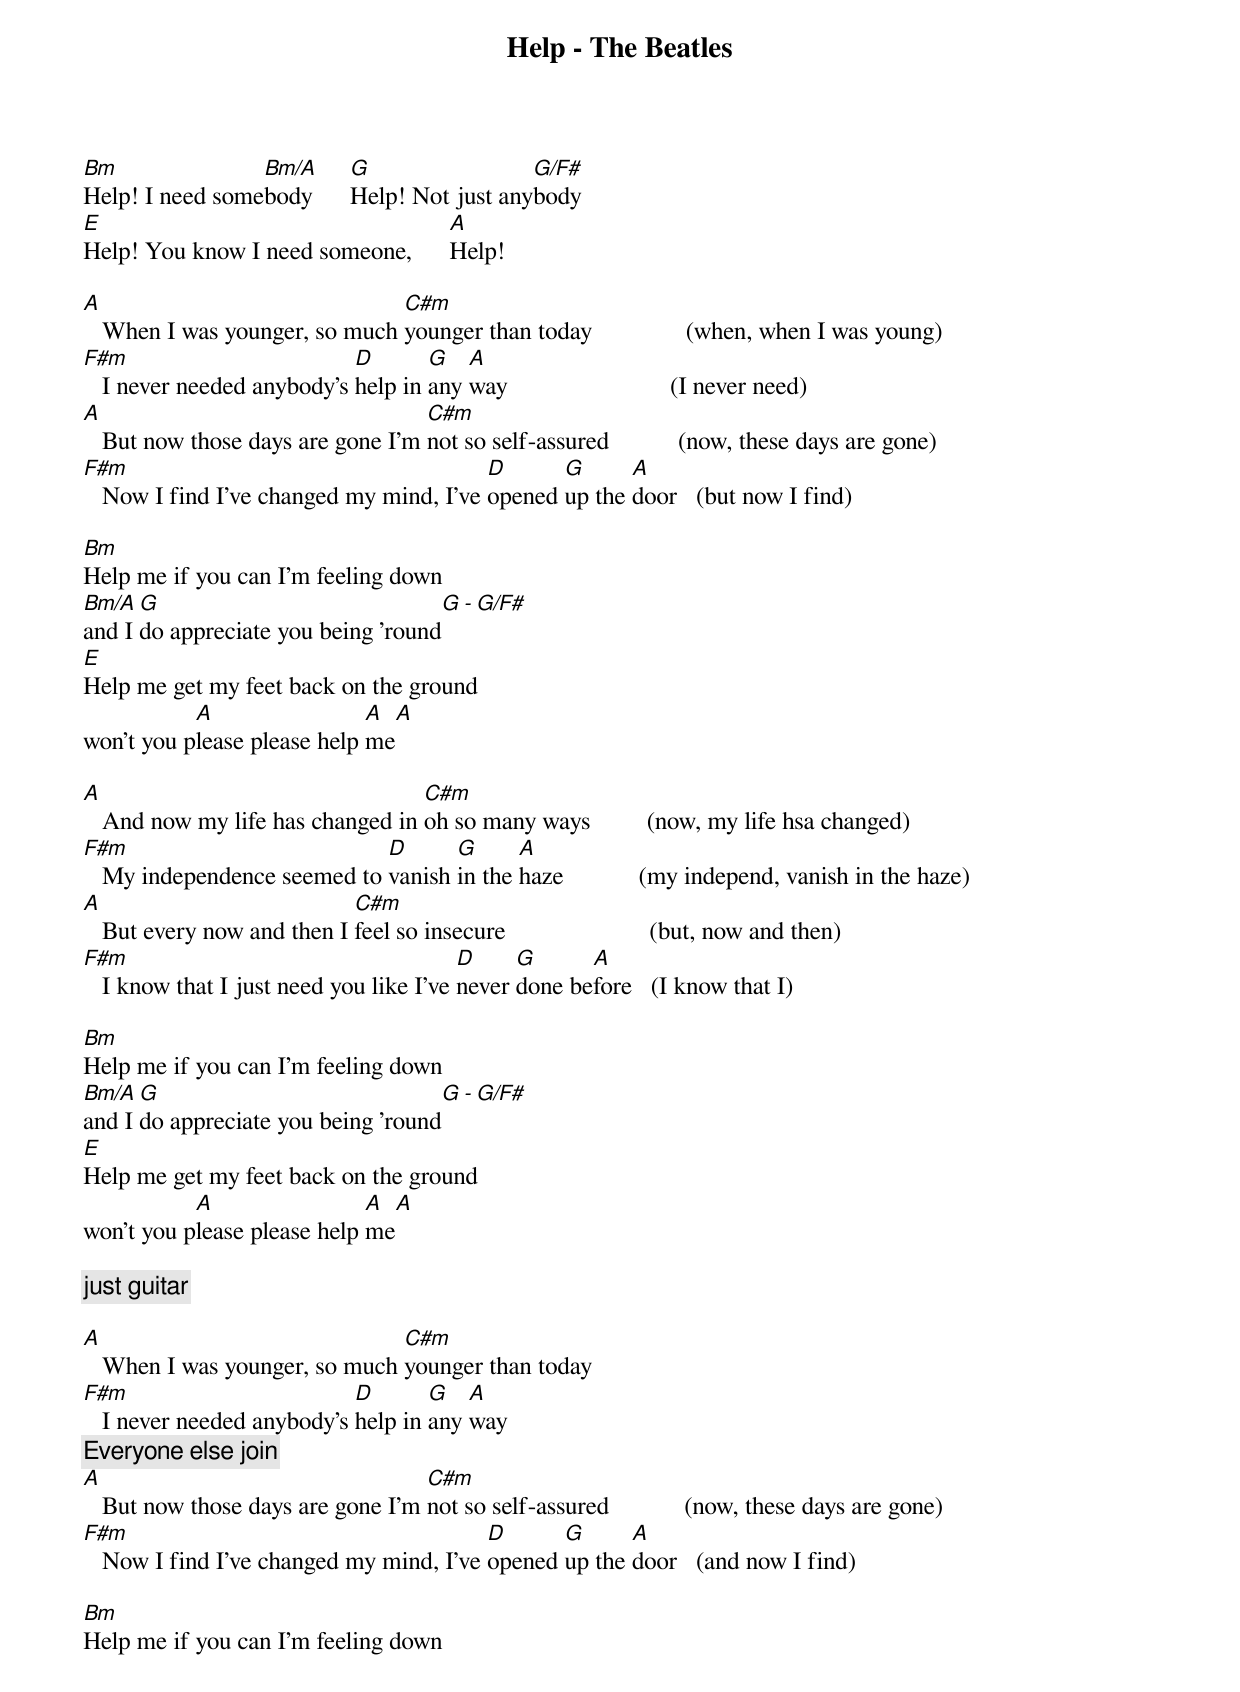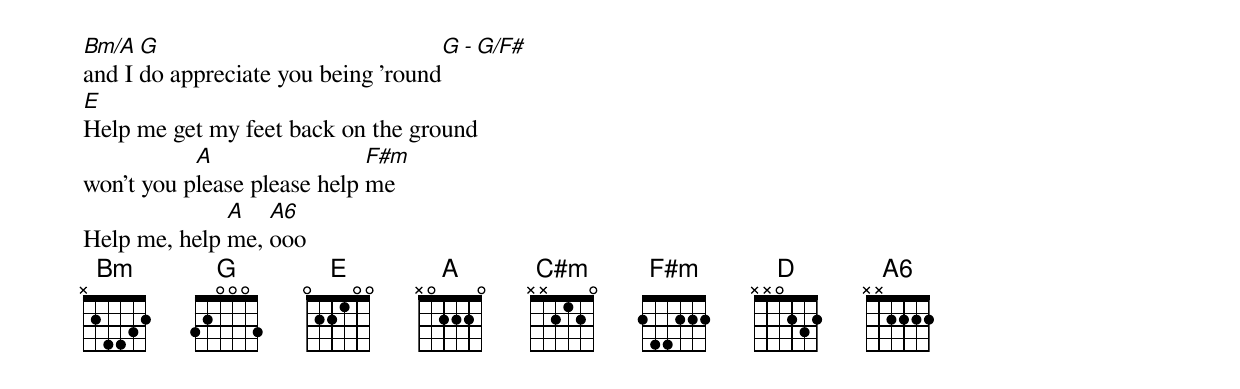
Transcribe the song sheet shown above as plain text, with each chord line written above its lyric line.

Help - The Beatles

Bm               Bm/A      G                 G/F#
Help! I need somebody      Help! Not just anybody
E                                   A
Help! You know I need someone,      Help!

A                              C#m
   When I was younger, so much younger than today               (when, when I was young)
F#m                         D       G   A
   I never needed anybody's help in any way                          (I never need)
A                                  C#m
   But now those days are gone I'm not so self-assured           (now, these days are gone)
F#m                                      D      G      A
   Now I find I've changed my mind, I've opened up the door   (but now I find)

Bm
Help me if you can I'm feeling down
Bm/A  G                               G - G/F#
and I do appreciate you being 'round
E
Help me get my feet back on the ground
           A                 A     A
won't you please please help me

A                                 C#m
   And now my life has changed in oh so many ways         (now, my life hsa changed)
F#m                          D      G      A
   My independence seemed to vanish in the haze            (my independ, vanish in the haze)
A                           C#m
   But every now and then I feel so insecure                       (but, now and then)
F#m                                      D     G      A
   I know that I just need you like I've never done before   (I know that I)

Bm
Help me if you can I'm feeling down
Bm/A  G                               G - G/F#
and I do appreciate you being 'round
E
Help me get my feet back on the ground
           A                 A     A
won't you please please help me

[just guitar]

A                              C#m
   When I was younger, so much younger than today
F#m                         D       G   A
   I never needed anybody's help in any way
[Everyone else join]
A                                  C#m
   But now those days are gone I'm not so self-assured            (now, these days are gone)
F#m                                      D      G      A
   Now I find I've changed my mind, I've opened up the door   (and now I find)

Bm
Help me if you can I'm feeling down
Bm/A  G                               G - G/F#
and I do appreciate you being 'round
E
Help me get my feet back on the ground
           A                 F#m
won't you please please help me
              A   A6
Help me, help me, ooo
